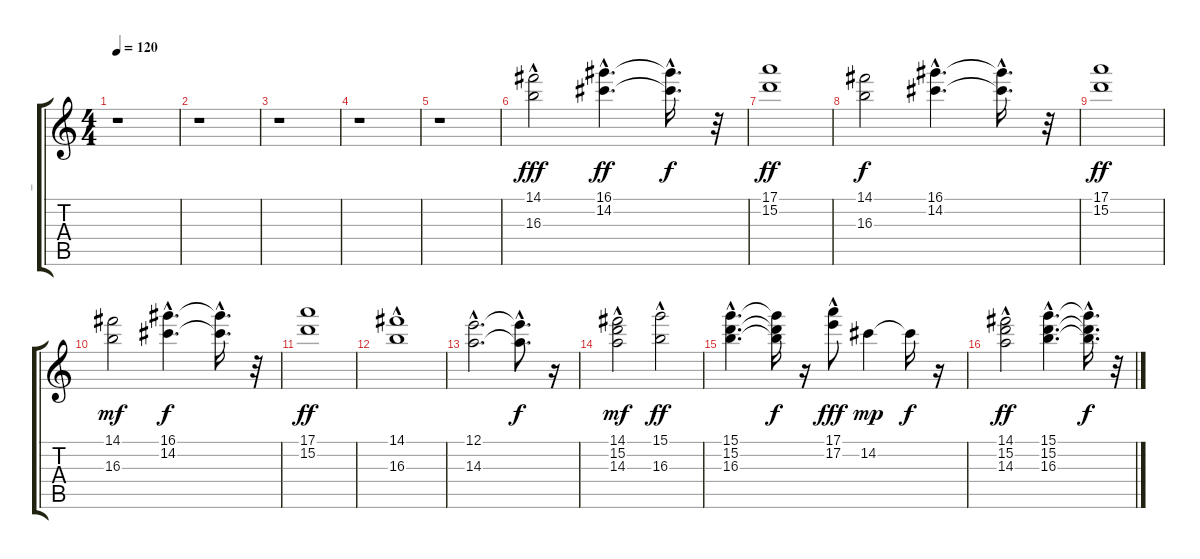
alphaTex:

\track ("_" "_") {instrument overdrivenguitar}
\staff {score tabs}
\tuning (E4 B3 G3 D3 A2 E2) {hide}
\ts (4 4)
\tempo 120
\clef g2
\ks c
r.1{dy fff} |
r.1 |
r.1 |
r.1 |
r.1 |
(14.1 16.3{hac}).2 (16.1{hac} 14.2{hac}).4{d dy ff} (16.1{hac t} 14.2{hac t}).16{d dy f} r.32 |
(17.1 15.2).1{dy ff} |
(14.1 16.3).2{dy f} (16.1{hac} 14.2{hac}).4{d} (16.1{hac t} 14.2{hac t}).16{d} r.32 |
(17.1 15.2).1{dy ff} |
(14.1 16.3).2{dy mf} (16.1{hac} 14.2{hac}).4{d dy f} (16.1{t} 14.2{hac t}).16{d} r.32 |
(17.1 15.2).1{dy ff} |
(14.1 16.3{hac}).1 |
(12.1{hac} 14.3{hac}).2{d} (12.1{hac t} 14.3{hac t}).8{d dy f} r.16 |
(14.1{hac} 15.2 14.3{hac}).2{dy mf} (15.1 16.3{hac}).2{dy ff} |
(15.1{hac} 15.2{hac} 16.3{hac}).4{d} (15.1{t} 15.2{t} 16.3{t}).16{dy f} r.16 (17.1{hac} 17.2{hac}).8{dy fff} 14.2.4{dy mp} 14.2{t}.16{dy f} r.16 |
(14.1{hac} 15.2 14.3{hac}).2{dy ff} (15.1{hac} 15.2{hac} 16.3{hac}).4{d} (15.1{hac t} 15.2{hac t} 16.3{t}).16{d dy f} r.32
